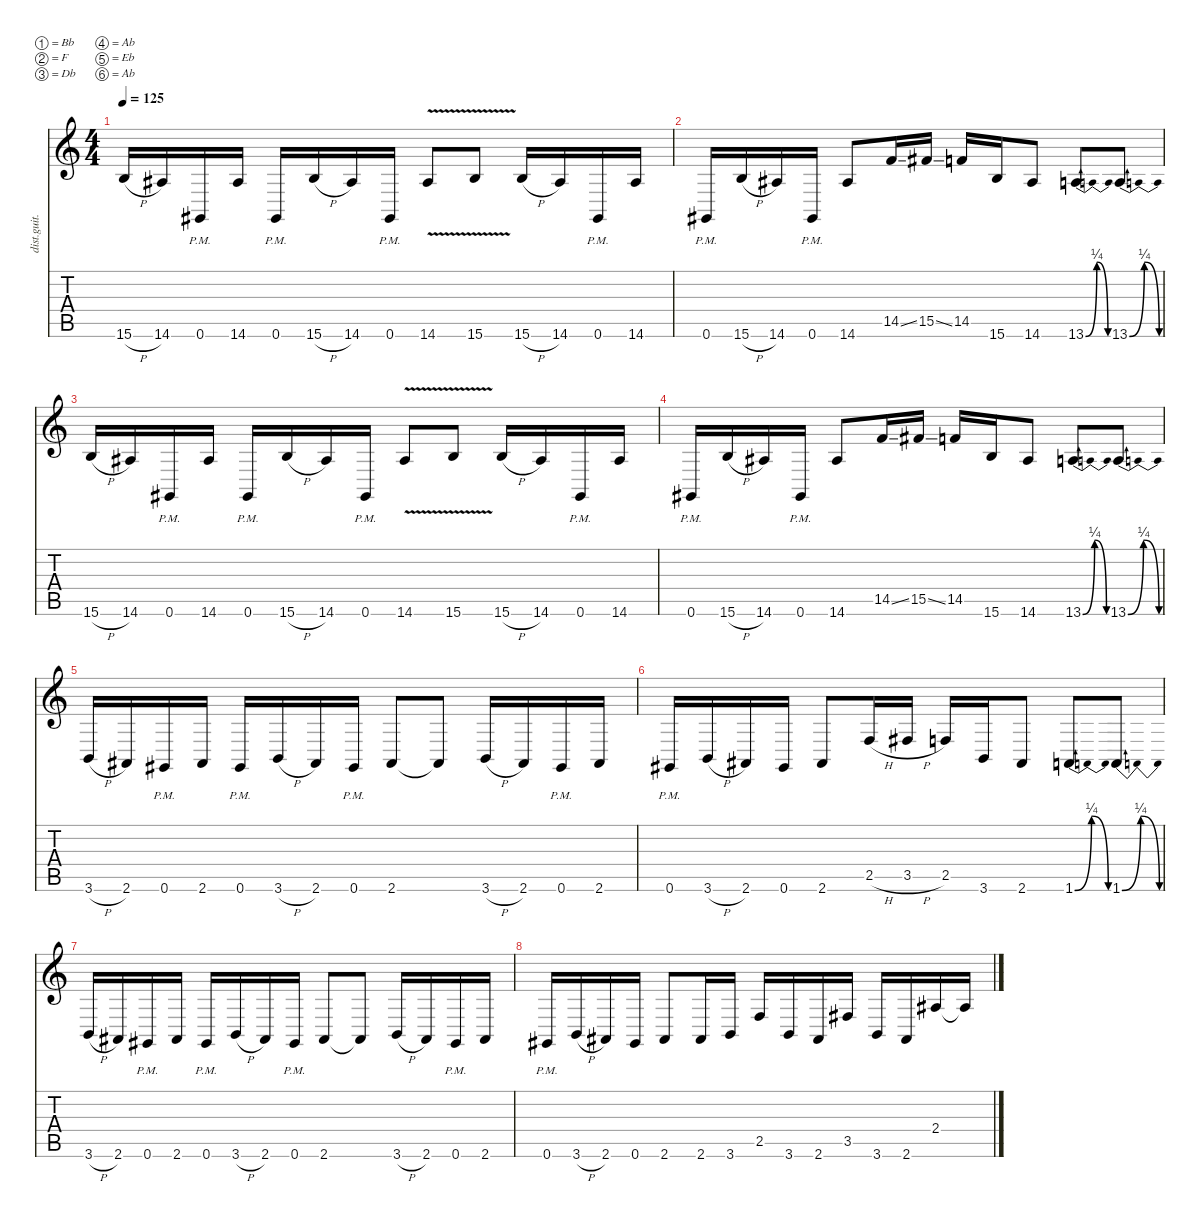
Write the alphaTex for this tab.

\defaultSystemsLayout 4
\hideDynamics
\bracketExtendMode nobrackets
\otherSystemsTrackNameOrientation horizontal
\track ("Distortion Guitar" "dist.guit.") {instrument distortionguitar}
\staff {score tabs}
\tuning (Bb3 F3 Db3 Ab2 Eb2 Ab1)
\ts (4 4)
\tempo 125
\clef g2
\ks c
15.6{h}.16{dy mf beam Up} 14.6{acc #}.16{beam Up} 0.6{pm acc #}.16{beam Up} 14.6{acc #}.16{beam Up} 0.6{pm acc #}.16{beam Up} 15.6{h}.16{beam Up} 14.6{acc #}.16{beam Up} 0.6{pm acc #}.16{beam Up} 14.6{v acc #}.8{beam Up} 15.6{v}.8{beam Up} 15.6{h}.16{beam Up} 14.6{acc #}.16{beam Up} 0.6{pm acc #}.16{beam Up} 14.6{acc #}.16{beam Up} |
0.6{pm acc #}.16{beam Up} 15.6{h}.16{beam Up} 14.6{acc #}.16{beam Up} 0.6{pm acc #}.16{beam Up} 14.6{acc #}.8{beam Up} 14.5{ss}.16{beam Up} 15.5{ss acc #}.16{beam Up} 14.5.16{beam Up} 15.6.16{beam Up} 14.6{acc #}.8{beam Up} 13.6{be (bendrelease 0 0 10.2 1 20.4 1 30 0)}.8{beam Up} 13.6{be (bendrelease 0 0 10.2 1 20.4 1 30 0)}.8{beam Up} |
15.6{h}.16{beam Up} 14.6{acc #}.16{beam Up} 0.6{pm acc #}.16{beam Up} 14.6{acc #}.16{beam Up} 0.6{pm acc #}.16{beam Up} 15.6{h}.16{beam Up} 14.6{acc #}.16{beam Up} 0.6{pm acc #}.16{beam Up} 14.6{v acc #}.8{beam Up} 15.6{v}.8{beam Up} 15.6{h}.16{beam Up} 14.6{acc #}.16{beam Up} 0.6{pm acc #}.16{beam Up} 14.6{acc #}.16{beam Up} |
0.6{pm acc #}.16{beam Up} 15.6{h}.16{beam Up} 14.6{acc #}.16{beam Up} 0.6{pm acc #}.16{beam Up} 14.6{acc #}.8{beam Up} 14.5{ss}.16{beam Up} 15.5{ss acc #}.16{beam Up} 14.5.16{beam Up} 15.6.16{beam Up} 14.6{acc #}.8{beam Up} 13.6{be (bendrelease 0 0 10.2 1 20.4 1 30 0)}.8{beam Up} 13.6{be (bendrelease 0 0 10.2 1 20.4 1 30 0)}.8{beam Up} |
3.6{h}.16{beam Up} 2.6{acc #}.16{beam Up} 0.6{pm acc #}.16{beam Up} 2.6{acc #}.16{beam Up} 0.6{pm acc #}.16{beam Up} 3.6{h}.16{beam Up} 2.6{acc #}.16{beam Up} 0.6{pm acc #}.16{beam Up} 2.6{acc #}.8{beam Up} 2.6{t acc #}.8{beam Up} 3.6{h}.16{beam Up} 2.6{acc #}.16{beam Up} 0.6{pm acc #}.16{beam Up} 2.6{acc #}.16{beam Up} |
0.6{pm acc #}.16{beam Up} 3.6{h}.16{beam Up} 2.6{acc #}.16{beam Up} 0.6{acc #}.16{beam Up} 2.6{acc #}.8{beam Up} 2.5{h}.16{beam Up} 3.5{h acc #}.16{beam Up} 2.5.16{beam Up} 3.6.16{beam Up} 2.6{acc #}.8{beam Up} 1.6{be (bendrelease 0 0 9.6 1 20.4 1 30 0)}.8{beam Up} 1.6{be (bendrelease 0 0 9.6 1 20.4 1 30 0)}.8{beam Up} |
3.6{h}.16{beam Up} 2.6{acc #}.16{beam Up} 0.6{pm acc #}.16{beam Up} 2.6{acc #}.16{beam Up} 0.6{pm acc #}.16{beam Up} 3.6{h}.16{beam Up} 2.6{acc #}.16{beam Up} 0.6{pm acc #}.16{beam Up} 2.6{acc #}.8{beam Up} 2.6{t acc #}.8{beam Up} 3.6{h}.16{beam Up} 2.6{acc #}.16{beam Up} 0.6{pm acc #}.16{beam Up} 2.6{acc #}.16{beam Up} |
0.6{pm acc #}.16{beam Up} 3.6{h}.16{beam Up} 2.6{acc #}.16{beam Up} 0.6{acc #}.16{beam Up} 2.6{acc #}.8{beam Up} 2.6{acc #}.16{beam Up} 3.6.16{beam Up} 2.5.16{beam Up} 3.6.16{beam Up} 2.6{acc #}.16{beam Up} 3.5{acc #}.16{beam Up} 3.6.16{beam Up} 2.6{acc #}.16{beam Up} 2.4{acc #}.16{beam Up} 2.4{t acc #}.16{beam Up}
